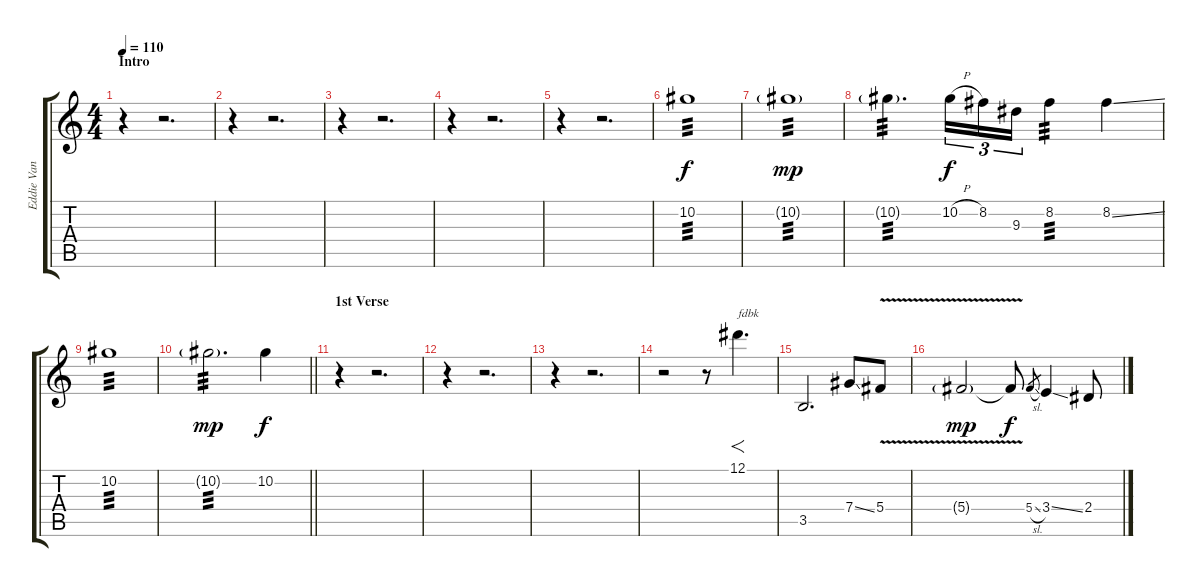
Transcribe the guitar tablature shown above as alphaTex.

\track ("Eddie Van Halen Fills" "Eddie Van ") {instrument distortionguitar}
\staff {score tabs}
\tuning (Eb4 Bb3 Gb3 Db3 Ab2 Eb2) {hide}
\ts (4 4)
\section ("" "Intro")
\tempo 110
\clef g2
\ks c
r.4{dy f instrument distortionguitar} r.2{d} |
r.4 r.2{d} |
r.4 r.2{d} |
r.4 r.2{d} |
r.4 r.2{d} |
10.2.1{tp 3} |
10.2{g}.1{tp 3 dy mp} |
10.2{g}.4{d tp 3} 10.2{h}.16{tu (3 2) dy f} 8.2.16{tu (3 2)} 9.3.16{tu (3 2)} 8.2.4{tp 3} 8.2{ss}.4 |
10.2.1{tp 3} |
\barLineRight lightlight
10.2{g}.2{d tp 3 dy mp} 10.2.4{dy f} |
\section ("" "1st Verse")
r.4 r.2{d} |
r.4 r.2{d} |
r.4 r.2{d} |
r.2 r.8 12.1.4{f d txt "fdbk"} |
3.5.2{d} 7.4{ss}.8 5.4{v}.8 |
5.4{v g}.2{dy mp} 5.4{t}.8{dy f} 5.4{sl}.8{gr} 3.4{ss}.4 2.4.8
